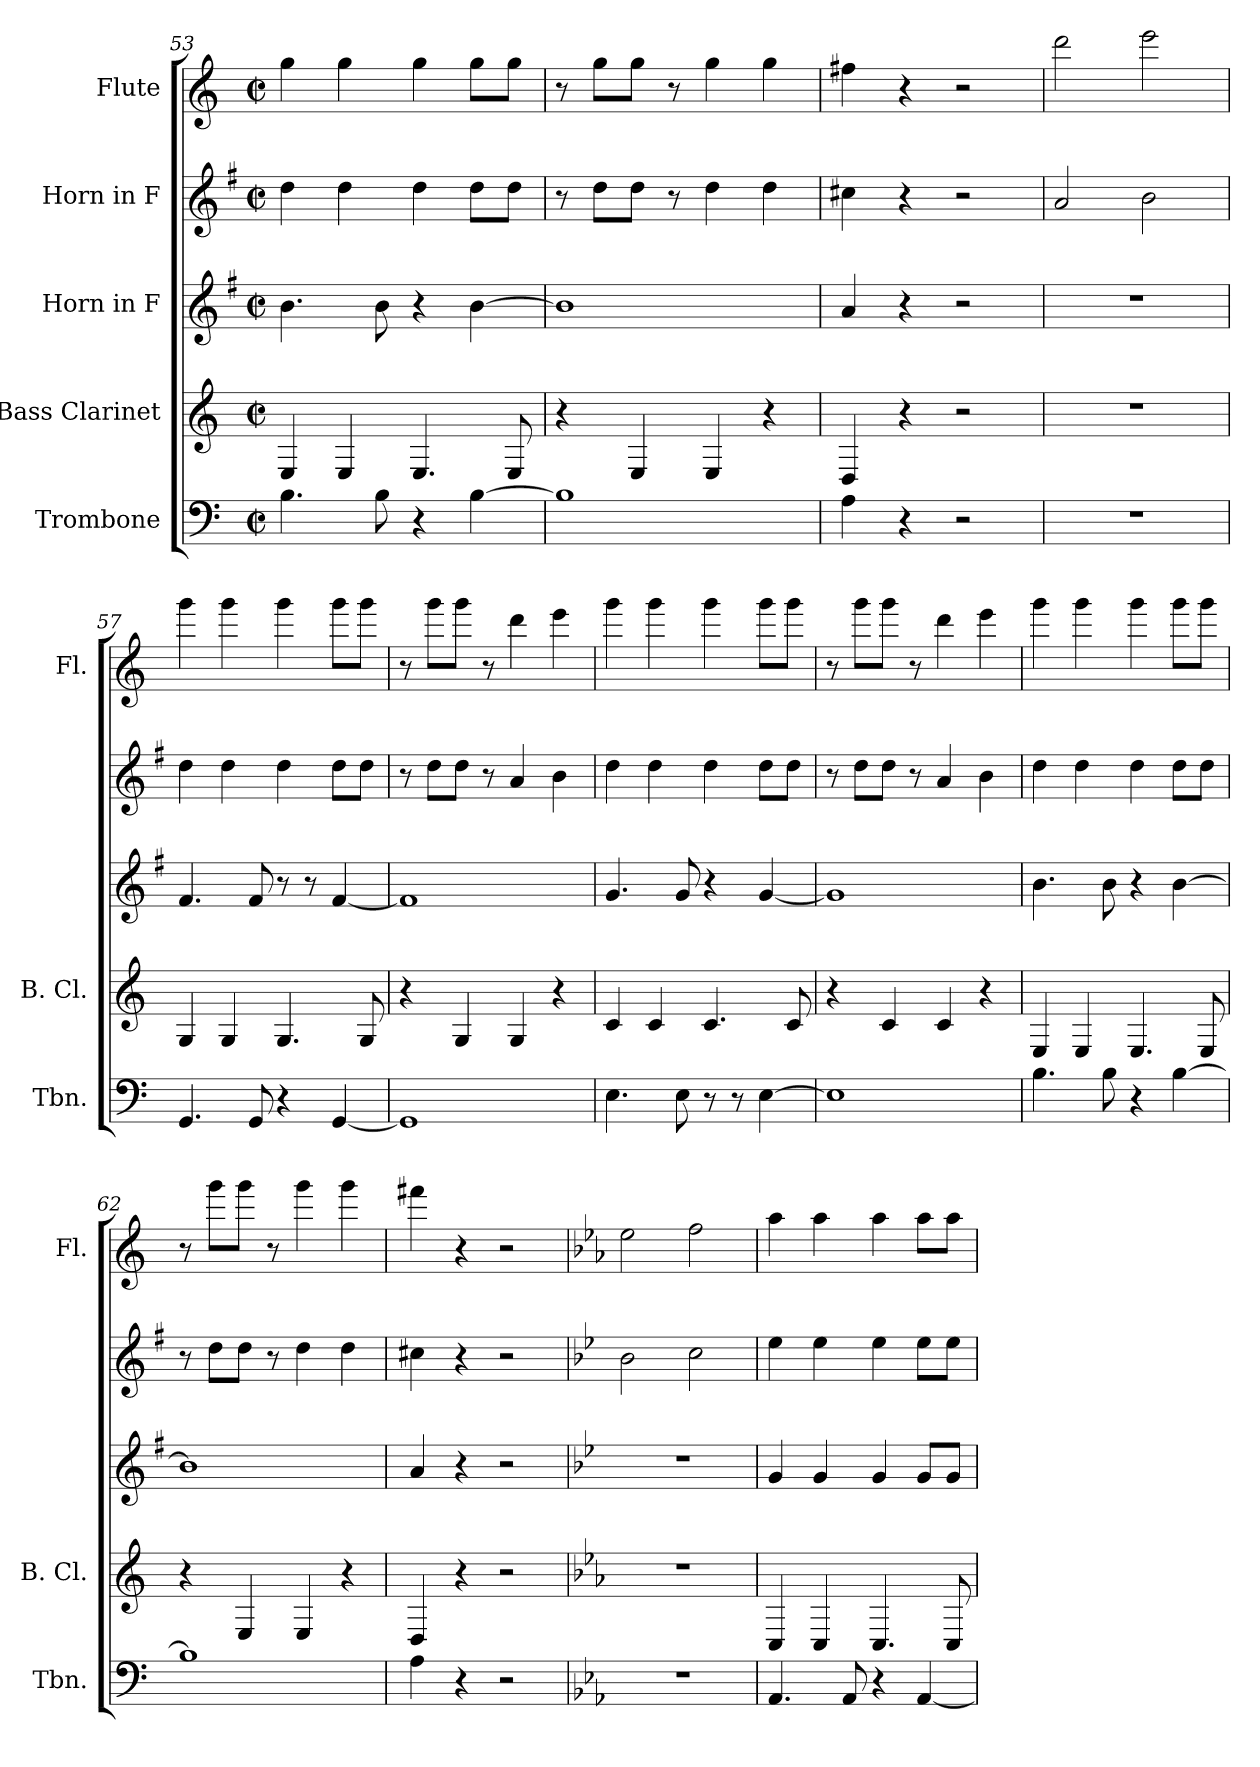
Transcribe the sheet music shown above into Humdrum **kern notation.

**kern	**kern	**kern	**kern	**kern
*part5	*part4	*part3	*part2	*part1
*staff5	*staff4	*staff3	*staff2	*staff1
*I"Trombone	*I"Bass Clarinet	*I"Horn in F	*I"Horn in F	*I"Flute
*I'Tbn.	*I'B. Cl.	*	*	*I'Fl.
*clefF4	*clefG2	*clefG2	*clefG2	*clefG2
*	*ITrd8c14	*ITrd4c7	*ITrd4c7	*
*k[]	*k[]	*k[]	*k[]	*k[]
*M2/2	*M2/2	*M2/2	*M2/2	*M2/2
*met(c|)	*met(c|)	*met(c|)	*met(c|)	*met(c|)
=53	=53	=53	=53	=53
4.B\	4EE/	4.e\	4g\	4gg\
.	4EE/	.	4g\	4gg\
8B\	.	8e\	.	.
4r	4.EE/	4r	4g\	4gg\
[4B\	.	[4e\	8g\L	8gg\L
.	8EE/	.	8g\J	8gg\J
=54	=54	=54	=54	=54
1B]	4r	1e]	8r	8r
.	.	.	8g\L	8gg\L
.	4EE/	.	8g\J	8gg\J
.	.	.	8r	8r
.	4EE/	.	4g\	4gg\
.	4r	.	4g\	4gg\
!!LO:PB:g=z
=55	=55	=55	=55	=55
4A\	4DD/	4d/	4f#X\	4ff#X\
4r	4r	4r	4r	4r
2r	2r	2r	2r	2r
=56	=56	=56	=56	=56
1r	1r	1r	2d/	2ddd\
.	.	.	2e\	2eee\
=57	=57	=57	=57	=57
4.GG/	4GG/	4.B/	4g\	4ggg\
.	4GG/	.	4g\	4ggg\
8GG/	.	8B/	.	.
4r	4.GG/	8r	4g\	4ggg\
.	.	8r	.	.
[4GG/	.	[4B/	8g\L	8ggg\L
.	8GG/	.	8g\J	8ggg\J
=58	=58	=58	=58	=58
1GG]	4r	1B]	8r	8r
.	.	.	8g\L	8ggg\L
.	4GG/	.	8g\J	8ggg\J
.	.	.	8r	8r
.	4GG/	.	4d/	4ddd\
.	4r	.	4e\	4eee\
=59	=59	=59	=59	=59
4.E\	4C/	4.c/	4g\	4ggg\
.	4C/	.	4g\	4ggg\
8E\	.	8c/	.	.
8r	4.C/	4r	4g\	4ggg\
8r	.	.	.	.
[4E\	.	[4c/	8g\L	8ggg\L
.	8C/	.	8g\J	8ggg\J
=60	=60	=60	=60	=60
1E]	4r	1c]	8r	8r
.	.	.	8g\L	8ggg\L
.	4C/	.	8g\J	8ggg\J
.	.	.	8r	8r
.	4C/	.	4d/	4ddd\
.	4r	.	4e\	4eee\
!!LO:LB:g=z
=61	=61	=61	=61	=61
4.B\	4EE/	4.e\	4g\	4ggg\
.	4EE/	.	4g\	4ggg\
8B\	.	8e\	.	.
4r	4.EE/	4r	4g\	4ggg\
[4B\	.	[4e\	8g\L	8ggg\L
.	8EE/	.	8g\J	8ggg\J
=62	=62	=62	=62	=62
1B]	4r	1e]	8r	8r
.	.	.	8g\L	8ggg\L
.	4EE/	.	8g\J	8ggg\J
.	.	.	8r	8r
.	4EE/	.	4g\	4ggg\
.	4r	.	4g\	4ggg\
=63	=63	=63	=63	=63
4A\	4DD/	4d/	4f#X\	4fff#X\
4r	4r	4r	4r	4r
2r	2r	2r	2r	2r
=64	=64	=64	=64	=64
*k[b-e-a-]	*k[b-e-a-]	*k[b-e-a-]	*k[b-e-a-]	*k[b-e-a-]
*	*	*	*	*MM260
1r	1r	1r	2e-\	2ee-\
.	.	.	2f\	2ff\
=65	=65	=65	=65	=65
4.AA-/	4CC/	4c/	4a-\	4aa-\
.	4CC/	4c/	4a-\	4aa-\
8AA-/	.	.	.	.
4r	4.CC/	4c/	4a-\	4aa-\
[4AA-/	.	8c/L	8a-\L	8aa-\L
.	8CC/	8c/J	8a-\J	8aa-\J
=	=	=	=	=
*-	*-	*-	*-	*-
